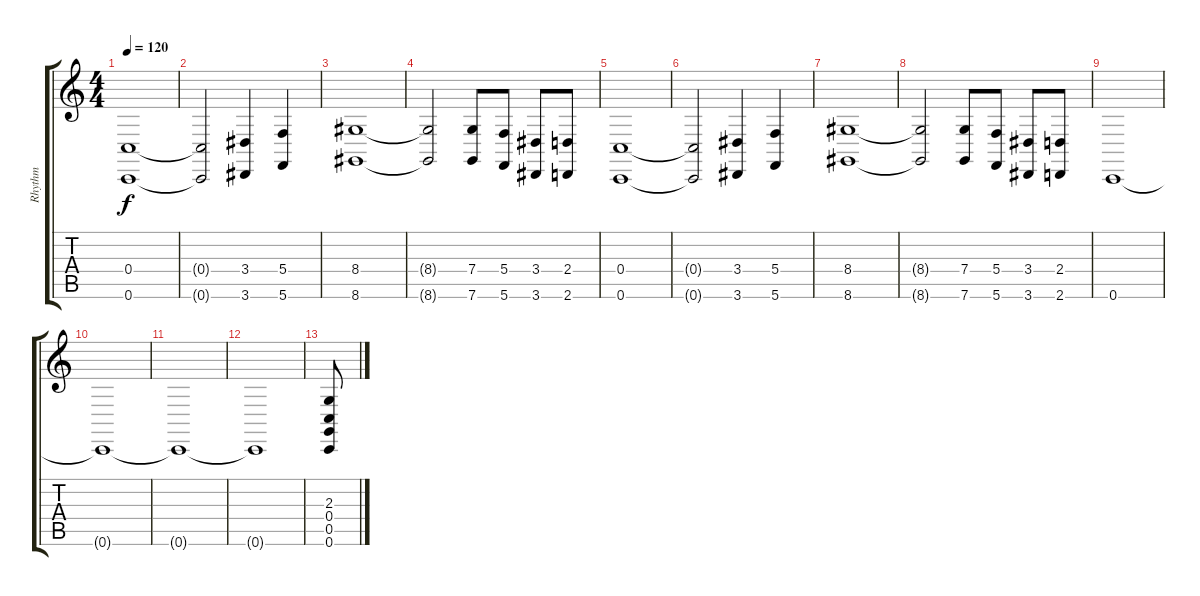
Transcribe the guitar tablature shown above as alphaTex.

\track ("Rhythm" "Rhythm") {instrument stringensemble1}
\staff {score tabs}
\tuning (D4 A3 F3 C3 G2 C2) {hide}
\ts (4 4)
\tempo 120
\clef g2
\ks c
(0.4 0.6).1{dy f} |
(0.4{t} 0.6{t}).2 (3.4 3.6).4 (5.4 5.6).4 |
(8.4 8.6).1 |
(8.4{t} 8.6{t}).2 (7.4 7.6).8 (5.4 5.6).8 (3.4 3.6).8 (2.4 2.6).8 |
(0.4 0.6).1 |
(0.4{t} 0.6{t}).2 (3.4 3.6).4 (5.4 5.6).4 |
(8.4 8.6).1 |
(8.4{t} 8.6{t}).2 (7.4 7.6).8 (5.4 5.6).8 (3.4 3.6).8 (2.4 2.6).8 |
0.6.1 |
0.6{t}.1 |
0.6{t}.1 |
0.6{t}.1 |
(2.3 0.4 0.5 0.6).8
